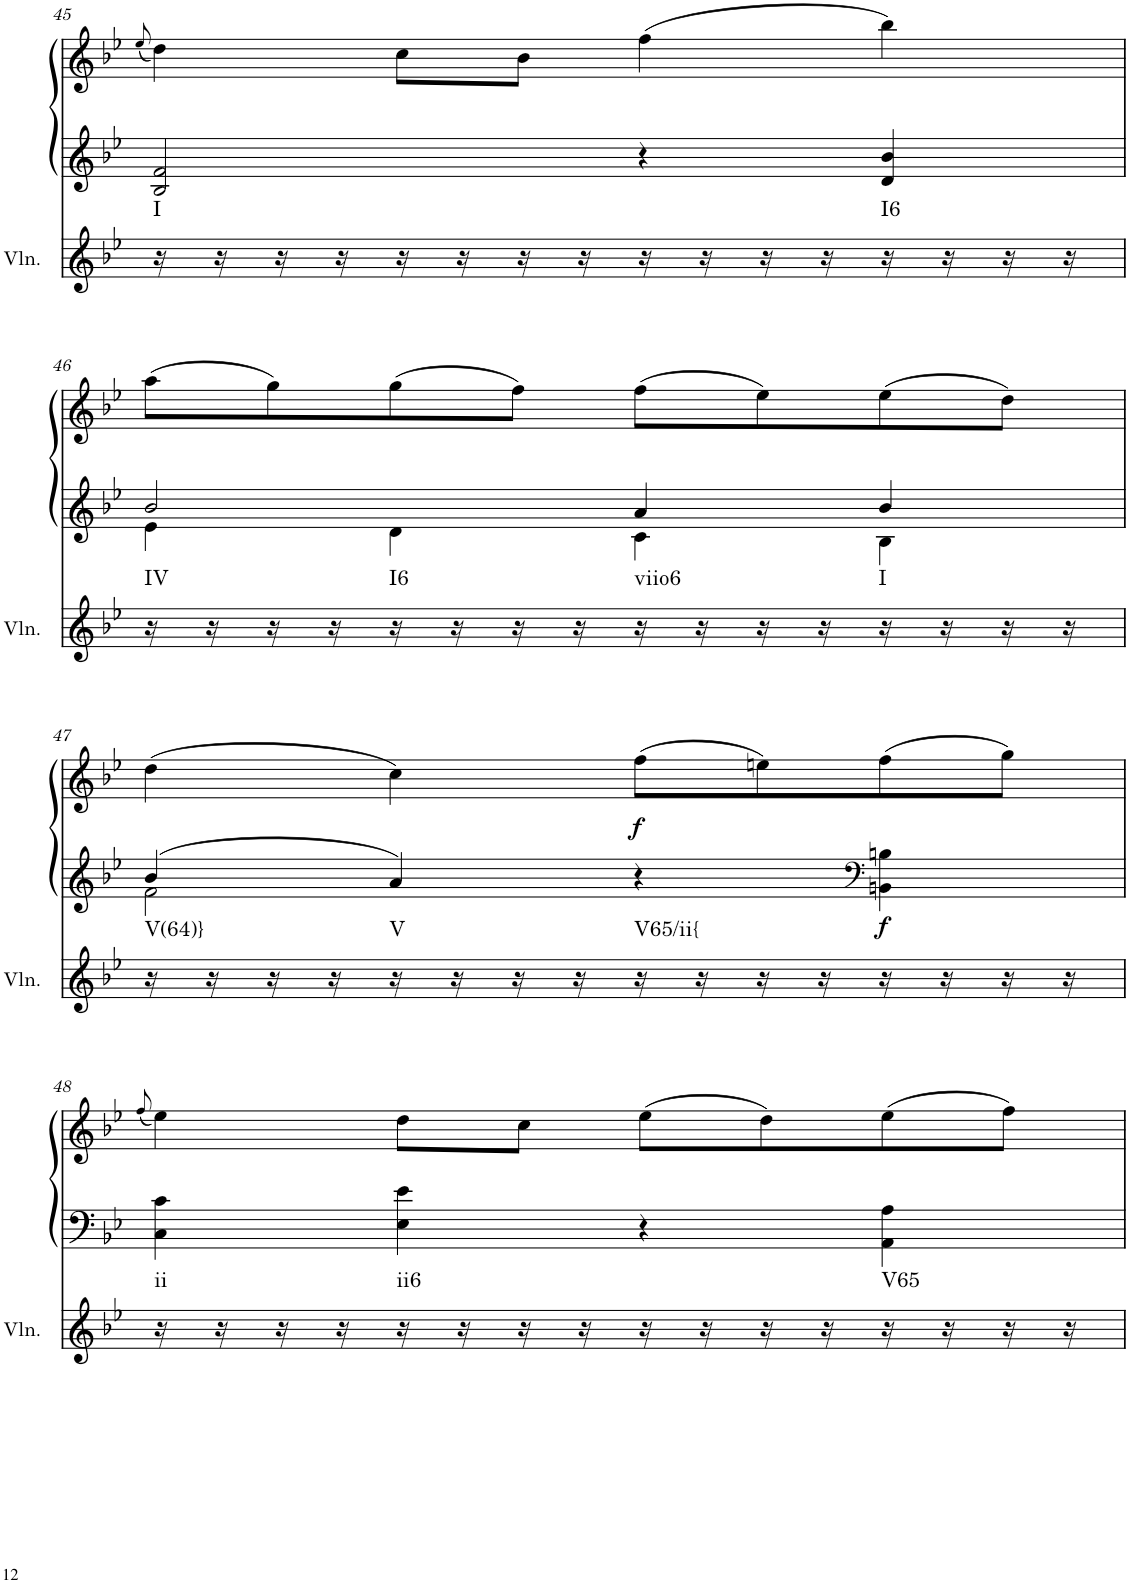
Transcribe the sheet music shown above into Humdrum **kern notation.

**kern	**harte	**kern	**kern	**dynam
*part2	*part2	*part1	*part1	*part1
*staff3	*	*staff2	*staff1	*staff1/2
*I"Violin	*	*I"Klavier linke Hand	*	*
*I'Vln.	*	*	*	*
!!LO:PB:g=z
*clefG2	*	*clefG2	*clefG2	*
*k[b-e-]	*	*k[b-e-]	*k[b-e-]	*
*M2/2	*	*M2/2	*M2/2	*
*met(c|)	*	*met(c|)	*met(c|)	*
=45	=45	=45	=45	=45
.	.	.	(8qee-/	.
!	!LO:H:kt=I	!	!	!
16r	N	2B-/ 2f/	4dd\)	.
16r	.	.	.	.
16r	.	.	.	.
16r	.	.	.	.
16r	.	.	8cc\L	.
16r	.	.	.	.
16r	.	.	8b-\J	.
16r	.	.	.	.
16r	.	4r	(4ff\	.
16r	.	.	.	.
16r	.	.	.	.
16r	.	.	.	.
!	!LO:H:kt=I6	!	!	!
16r	N	4d/ 4b-/	4bb-\)	.
16r	.	.	.	.
16r	.	.	.	.
16r	.	.	.	.
!!LO:LB:g=z
=46	=46	=46	=46	=46
*	*	*^	*	*
!	!LO:H:kt=IV	!	!	!	!
16r	N	2b-/	4e-\	(8aa\L	.
16r	.	.	.	.	.
16r	.	.	.	8gg\)	.
16r	.	.	.	.	.
!	!LO:H:kt=I6	!	!	!	!
16r	N	.	4d\	(8gg\	.
16r	.	.	.	.	.
16r	.	.	.	8ff\J)	.
16r	.	.	.	.	.
!	!LO:H:kt=viio6	!	!	!	!
16r	N	4a/	4c\	(8ff\L	.
16r	.	.	.	.	.
16r	.	.	.	8ee-\)	.
16r	.	.	.	.	.
!	!LO:H:kt=I	!	!	!	!
16r	N	4b-/	4B-\	(8ee-\	.
16r	.	.	.	.	.
16r	.	.	.	8dd\J)	.
16r	.	.	.	.	.
!!LO:LB:g=z
=47	=47	=47	=47	=47	=47
!	!LO:H:kt=V(64)}	!	!	!	!
16r	N	4b-/	2f\	(4dd\	.
16r	.	.	.	.	.
16r	.	.	.	.	.
16r	.	.	.	.	.
!	!LO:H:kt=V	!	!	!	!
16r	N	4a/	.	4cc\)	.
16r	.	.	.	.	.
16r	.	.	.	.	.
16r	.	.	.	.	.
!	!LO:H:kt=V65/ii{	!	!	!	!LO:DY:b
16r	N	4r	4ryy	(8ff\L	f
16r	.	.	.	.	.
16r	.	.	.	8een\)	.
16r	.	.	.	.	.
*	*	*clefF4	*	*	*
!	!	!	!	!	!LO:DY:b=2
16r	.	4BBn\ 4Bn\	4ryy	(8ff\	f
16r	.	.	.	.	.
16r	.	.	.	8gg\J)	.
16r	.	.	.	.	.
*	*	*v	*v	*	*
!!LO:LB:g=z
=48	=48	=48	=48	=48
.	.	.	(8qff/	.
!	!LO:H:kt=ii	!	!	!
16r	N	4C\ 4c\	4ee-\)	.
16r	.	.	.	.
16r	.	.	.	.
16r	.	.	.	.
!	!LO:H:kt=ii6	!	!	!
16r	N	4E-\ 4e-\	8dd\L	.
16r	.	.	.	.
16r	.	.	8cc\J	.
16r	.	.	.	.
16r	.	4r	(8ee-\L	.
16r	.	.	.	.
16r	.	.	8dd\)	.
16r	.	.	.	.
!	!LO:H:kt=V65	!	!	!
16r	N	4AA\ 4A\	(8ee-\	.
16r	.	.	.	.
16r	.	.	8ff\J)	.
16r	.	.	.	.
=	=	=	=	=
*-	*-	*-	*-	*-
